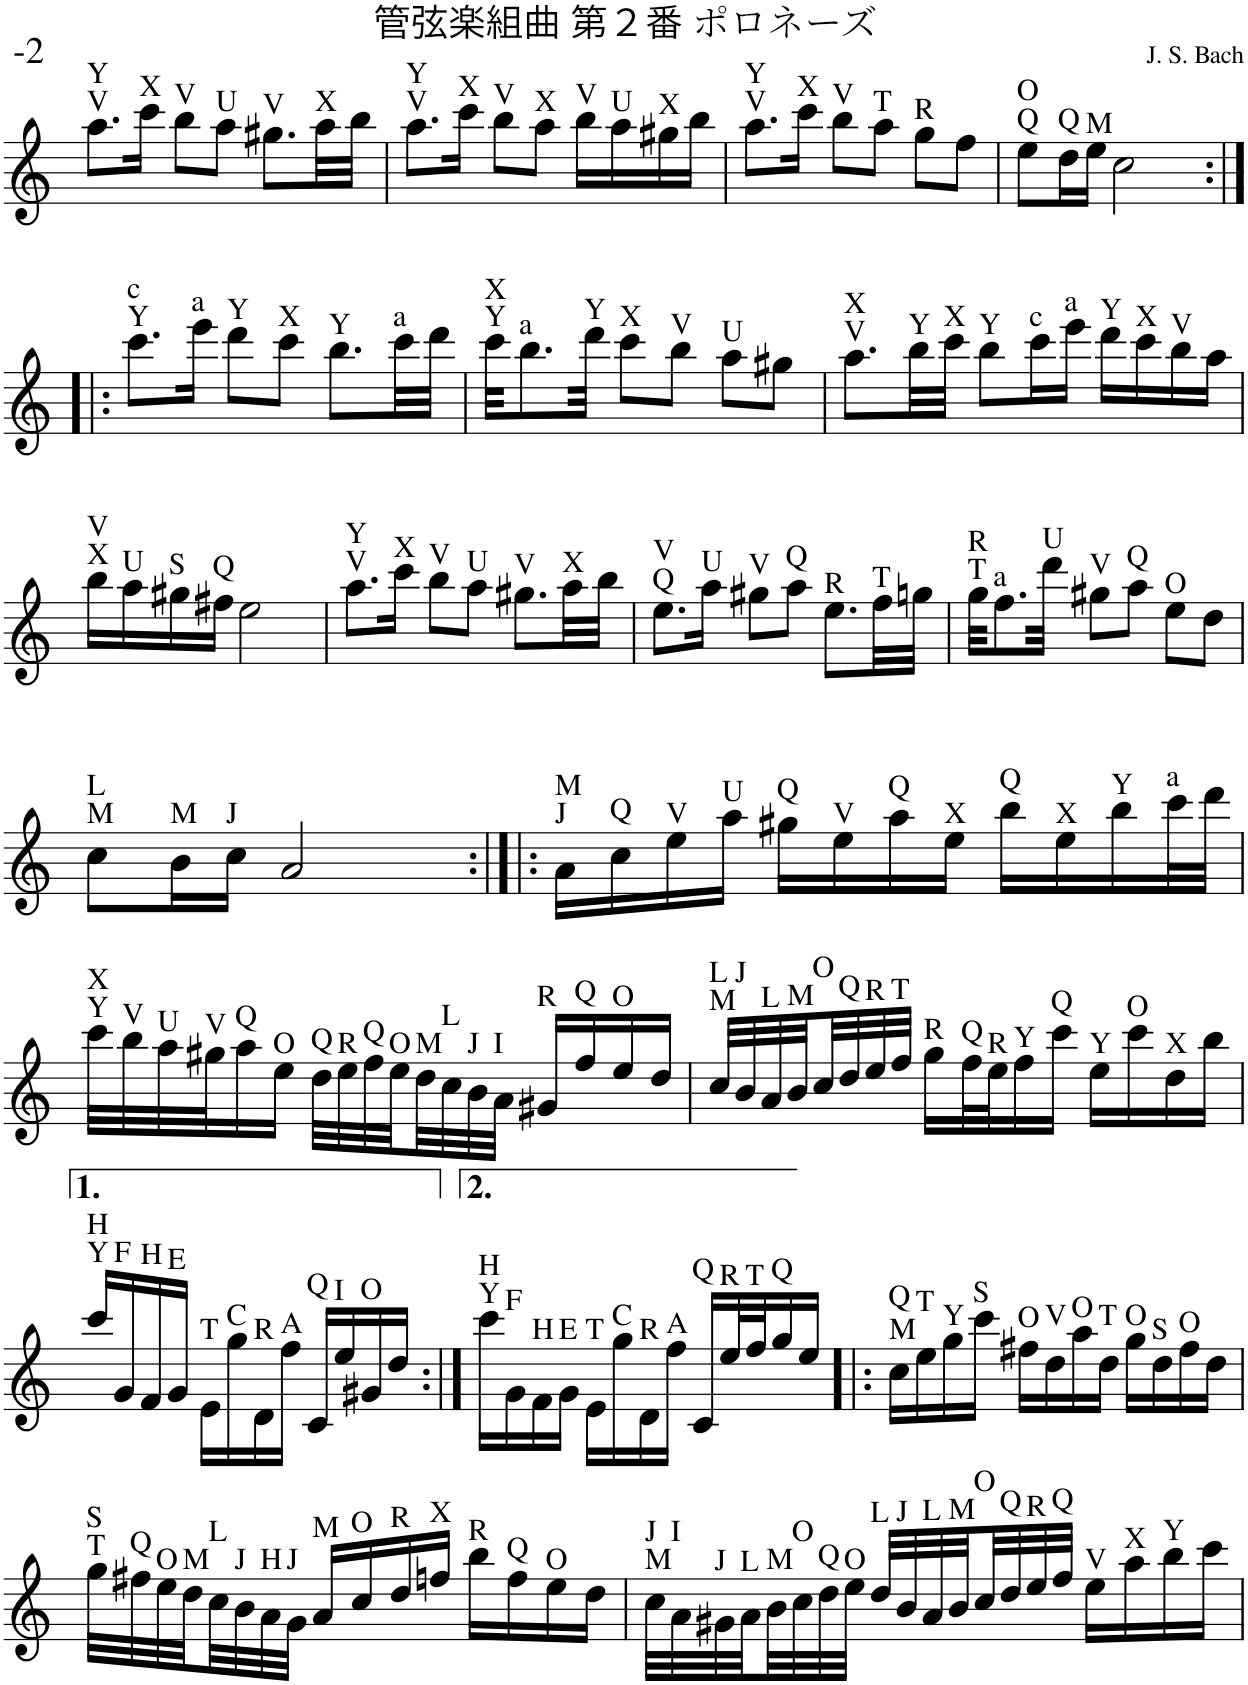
**kern
*part1
*staff1
*I"Flute
*I'Fl
*clefG2
*k[]
=1
!LO:TX:a:t=V
!LO:TX:a:t=Y
8.aa\L
!LO:TX:a:t=X
16ccc\Jk
!LO:TX:a:t=V
8bb\L
!LO:TX:a:t=U
8aa\J
!LO:TX:a:t=V
8.gg#X\L
!LO:TX:a:t=X
32aa\LL
32bb\JJJ
=2
!LO:TX:a:t=V
!LO:TX:a:t=Y
8.aa\L
!LO:TX:a:t=X
16ccc\Jk
!LO:TX:a:t=V
8bb\L
!LO:TX:a:t=X
8aa\J
!LO:TX:a:t=V
16bb\LL
!LO:TX:a:t=U
16aa\
!LO:TX:a:t=X
16gg#X\
16bb\JJ
=3
!LO:TX:a:t=V
!LO:TX:a:t=Y
8.aa\L
!LO:TX:a:t=X
16ccc\Jk
!LO:TX:a:t=V
8bb\L
!LO:TX:a:t=T
8aa\J
!LO:TX:a:t=R
8gg\L
8ff\J
=4
!LO:TX:a:t=Q
!LO:TX:a:t=O
8ee\L
!LO:TX:a:t=Q
16dd\L
!LO:TX:a:t=M
16ee\JJ
2cc\
!!LO:LB:g=z
=5:|!|:
!LO:TX:a:t=Y
!LO:TX:a:t=c
8.ccc\L
!LO:TX:a:t=a
16eee\Jk
!LO:TX:a:t=Y
8ddd\L
!LO:TX:a:t=X
8ccc\J
!LO:TX:a:t=Y
8.bb\L
!LO:TX:a:t=a
32ccc\LL
32ddd\JJJ
=6
!LO:TX:a:t=Y
!LO:TX:a:t=X
32ccc\KKL
!LO:TX:a:t=a
8.bb\
!LO:TX:a:t=Y
32ddd\Jkk
!LO:TX:a:t=X
8ccc\L
!LO:TX:a:t=V
8bb\J
!LO:TX:a:t=U
8aa\L
8gg#X\J
=7
!LO:TX:a:t=V
!LO:TX:a:t=X
8.aa\L
!LO:TX:a:t=Y
32bb\LL
!LO:TX:a:t=X
32ccc\JJJ
!LO:TX:a:t=Y
8bb\L
!LO:TX:a:t=c
16ccc\L
!LO:TX:a:t=a
16eee\JJ
!LO:TX:a:t=Y
16ddd\LL
!LO:TX:a:t=X
16ccc\
!LO:TX:a:t=V
16bb\
16aa\JJ
!!LO:LB:g=z
=8
!LO:TX:a:t=X
!LO:TX:a:t=V
16bb\LL
!LO:TX:a:t=U
16aa\
!LO:TX:a:t=S
16gg#X\
!LO:TX:a:t=Q
16ff#X\JJ
2ee\
=9
!LO:TX:a:t=V
!LO:TX:a:t=Y
8.aa\L
!LO:TX:a:t=X
16ccc\Jk
!LO:TX:a:t=V
8bb\L
!LO:TX:a:t=U
8aa\J
!LO:TX:a:t=V
8.gg#X\L
!LO:TX:a:t=X
32aa\LL
32bb\JJJ
=10
!LO:TX:a:t=Q
!LO:TX:a:t=V
8.ee\L
!LO:TX:a:t=U
16aa\Jk
!LO:TX:a:t=V
8gg#X\L
!LO:TX:a:t=Q
8aa\J
!LO:TX:a:t=R
8.ee\L
!LO:TX:a:t=T
32ff\LL
32ggn\JJJ
=11
!LO:TX:a:t=T
!LO:TX:a:t=R
32gg\KKL
!LO:TX:a:t=a
8.ff\
!LO:TX:a:t=U
32ddd\Jkk
!LO:TX:a:t=V
8gg#X\L
!LO:TX:a:t=Q
8aa\J
!LO:TX:a:t=O
8ee\L
8dd\J
!!LO:LB:g=z
=12
!LO:TX:a:t=M
!LO:TX:a:t=L
8cc\L
!LO:TX:a:t=M
16b\L
!LO:TX:a:t=J
16cc\JJ
2a/
=13:|!|:
!LO:TX:a:t=J
!LO:TX:a:t=M
16a\LL
!LO:TX:a:t=Q
16cc\
!LO:TX:a:t=V
16ee\
!LO:TX:a:t=U
16aa\JJ
!LO:TX:a:t=Q
16gg#X\LL
!LO:TX:a:t=V
16ee\
!LO:TX:a:t=Q
16aa\
!LO:TX:a:t=X
16ee\JJ
!LO:TX:a:t=Q
16bb\LL
!LO:TX:a:t=X
16ee\
!LO:TX:a:t=Y
16bb\
!LO:TX:a:t=a
32ccc\L
32ddd\JJJ
!!LO:LB:g=z
=14
!LO:TX:a:t=Y
!LO:TX:a:t=X
32ccc\LLL
!LO:TX:a:t=V
32bb\
!LO:TX:a:t=U
32aa\
!LO:TX:a:t=V
32gg#X\J
!LO:TX:a:t=Q
16aa\
!LO:TX:a:t=O
16ee\JJ
!LO:TX:a:t=Q
32dd\LLL
!LO:TX:a:t=R
32ee\
!LO:TX:a:t=Q
32ff\
!LO:TX:a:t=O
32ee\
!LO:TX:a:t=M
32dd\
!LO:TX:a:t=L
32cc\
!LO:TX:a:t=J
32b\
!LO:TX:a:t=I
32a\JJJ
!LO:TX:a:t=R
16g#X/LL
!LO:TX:a:t=Q
16ff/
!LO:TX:a:t=O
16ee/
16dd/JJ
=15
!LO:TX:a:t=M
!LO:TX:a:t=L
32cc/LLL
!LO:TX:a:t=J
32b/
!LO:TX:a:t=L
32a/
!LO:TX:a:t=M
32b/
!LO:TX:a:t=O
32cc/
!LO:TX:a:t=Q
32dd/
!LO:TX:a:t=R
32ee/
!LO:TX:a:t=T
32ff/JJJ
!LO:TX:a:t=R
16gg\LL
!LO:TX:a:t=Q
32ff\L
!LO:TX:a:t=R
32ee\J
!LO:TX:a:t=Y
16ff\
!LO:TX:a:t=Q
16ccc\JJ
!LO:TX:a:t=Y
16ee\LL
!LO:TX:a:t=O
16ccc\
!LO:TX:a:t=X
16dd\
16bb\JJ
!!LO:LB:g=z
=16
!LO:TX:a:t=Y
!LO:TX:a:t=H
16ccc/LL
!LO:TX:a:t=F
16g/
!LO:TX:a:t=H
16f/
!LO:TX:a:t=E
16g/JJ
!LO:TX:a:t=T
16e\LL
!LO:TX:a:t=C
16gg\
!LO:TX:a:t=R
16d\
!LO:TX:a:t=A
16ff\JJ
!LO:TX:a:t=Q
16c/LL
!LO:TX:a:t=I
16ee/
!LO:TX:a:t=O
16g#X/
16dd/JJ
=17:|!
!LO:TX:a:t=Y
!LO:TX:a:t=H
16ccc\LL
!LO:TX:a:t=F
16g\
!LO:TX:a:t=H
16f\
!LO:TX:a:t=E
16g\JJ
!LO:TX:a:t=T
16e\LL
!LO:TX:a:t=C
16gg\
!LO:TX:a:t=R
16d\
!LO:TX:a:t=A
16ff\JJ
!LO:TX:a:t=Q
16c/LL
!LO:TX:a:t=R
32ee/L
!LO:TX:a:t=T
32ff/J
!LO:TX:a:t=Q
16gg/
16ee/JJ
=18!|:
!LO:TX:a:t=M
!LO:TX:a:t=Q
16cc\LL
!LO:TX:a:t=T
16ee\
!LO:TX:a:t=Y
16gg\
!LO:TX:a:t=S
16ccc\JJ
!LO:TX:a:t=O
16ff#X\LL
!LO:TX:a:t=V
16dd\
!LO:TX:a:t=O
16aa\
!LO:TX:a:t=T
16dd\JJ
!LO:TX:a:t=O
16gg\LL
!LO:TX:a:t=S
16dd\
!LO:TX:a:t=O
16ff#\
16dd\JJ
!!LO:LB:g=z
=19
!LO:TX:a:t=T
!LO:TX:a:t=S
32gg\LLL
!LO:TX:a:t=Q
32ff#X\
!LO:TX:a:t=O
32ee\
!LO:TX:a:t=M
32dd\
!LO:TX:a:t=L
32cc\
!LO:TX:a:t=J
32b\
!LO:TX:a:t=H
32a\
!LO:TX:a:t=J
32g\JJJ
!LO:TX:a:t=M
16a/LL
!LO:TX:a:t=O
16cc/
!LO:TX:a:t=R
16dd/
!LO:TX:a:t=X
16ffn/JJ
!LO:TX:a:t=R
16bb\LL
!LO:TX:a:t=Q
16ff\
!LO:TX:a:t=O
16ee\
16dd\JJ
=20
!LO:TX:a:t=M
!LO:TX:a:t=J
32cc\LLL
!LO:TX:a:t=I
32a\
!LO:TX:a:t=J
32g#X\
!LO:TX:a:t=L
32a\
!LO:TX:a:t=M
32b\
!LO:TX:a:t=O
32cc\
!LO:TX:a:t=Q
32dd\
!LO:TX:a:t=O
32ee\JJJ
!LO:TX:a:t=L
32dd/LLL
!LO:TX:a:t=J
32b/
!LO:TX:a:t=L
32a/
!LO:TX:a:t=M
32b/
!LO:TX:a:t=O
32cc/
!LO:TX:a:t=Q
32dd/
!LO:TX:a:t=R
32ee/
!LO:TX:a:t=Q
32ff/JJJ
!LO:TX:a:t=V
16ee\LL
!LO:TX:a:t=X
16aa\
!LO:TX:a:t=Y
16bb\
16ccc\JJ
=
*-
